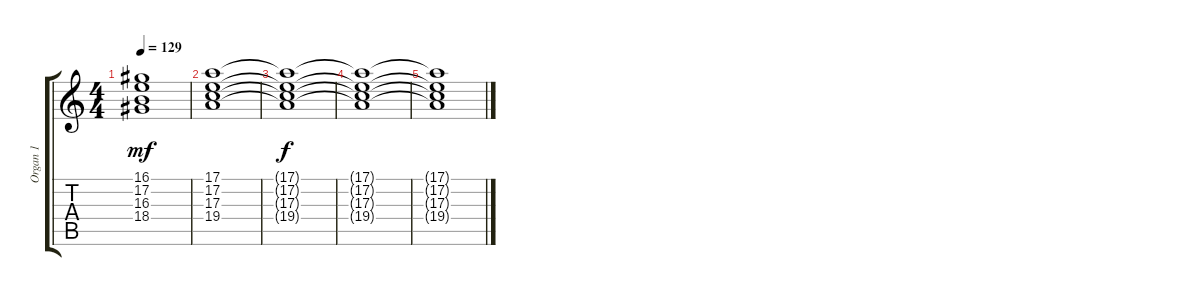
\track ("Organ 1" "Organ 1") {instrument churchorgan}
\staff {score tabs}
\tuning (E4 B3 G3 D3 A2 E2) {hide}
\ts (4 4)
\tempo 129
\clef g2
\ks c
(16.1 17.2 16.3 18.4).1{dy mf} |
(17.1 17.2 17.3 19.4).1 |
(17.1{t} 17.2{t} 17.3{t} 19.4{t}).1{dy f volume 0} |
(17.1{t} 17.2{t} 17.3{t} 19.4{t}).1 |
(17.1{t} 17.2{t} 17.3{t} 19.4{t}).1
